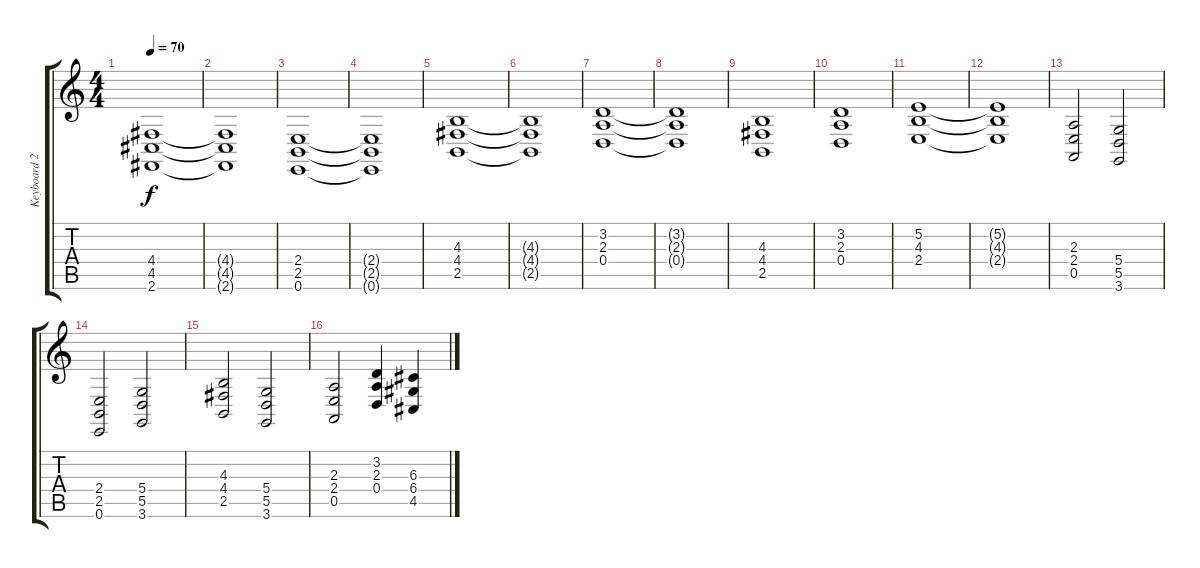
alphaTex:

\track ("Keyboard 2" "Keyboard 2") {instrument stringensemble1}
\staff {score tabs}
\tuning (E4 B3 G3 D3 A2 E2) {hide}
\ts (4 4)
\tempo 70
\clef g2
\ks c
(4.4 4.5 2.6).1{dy f} |
(4.4{t} 4.5{t} 2.6{t}).1 |
(2.4 2.5 0.6).1 |
(2.4{t} 2.5{t} 0.6{t}).1 |
(4.3 4.4 2.5).1{volume 10} |
(4.3{t} 4.4{t} 2.5{t}).1 |
(3.2 2.3 0.4).1 |
(3.2{t} 2.3{t} 0.4{t}).1 |
(4.3 4.4 2.5).1 |
(3.2 2.3 0.4).1 |
(5.2 4.3 2.4).1 |
(5.2{t} 4.3{t} 2.4{t}).1 |
(2.3 2.4 0.5).2 (5.4 5.5 3.6).2 |
(2.4 2.5 0.6).2 (5.4 5.5 3.6).2 |
(4.3 4.4 2.5).2 (5.4 5.5 3.6).2 |
(2.3 2.4 0.5).2 (3.2 2.3 0.4).4 (6.3 6.4 4.5).4
